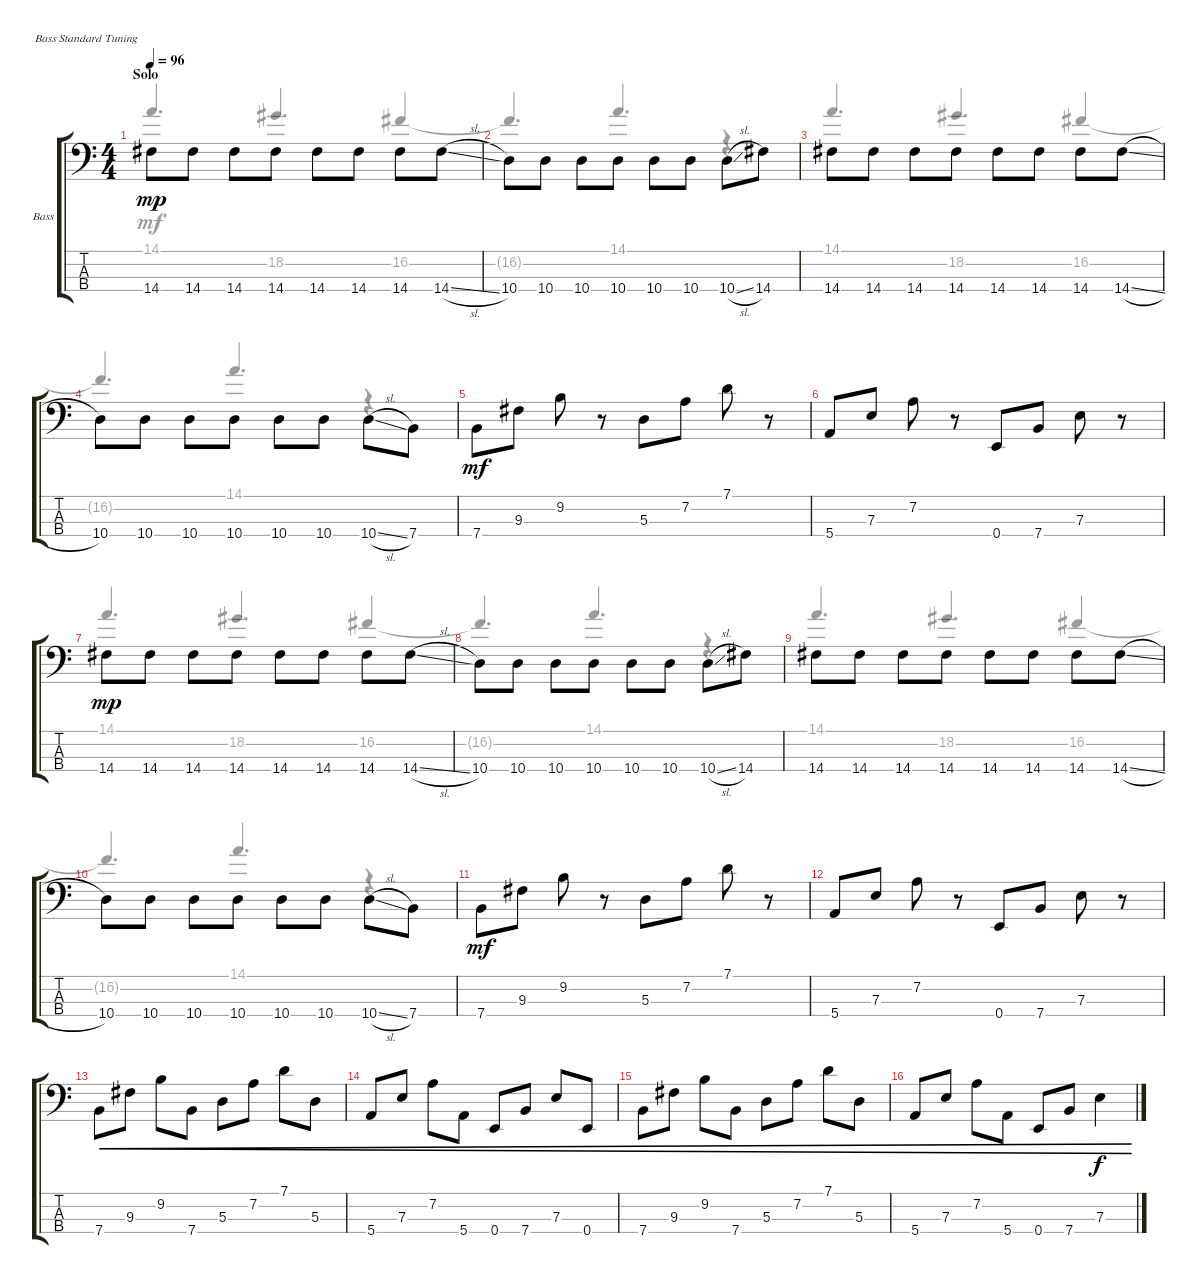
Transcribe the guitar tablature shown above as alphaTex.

\defaultSystemsLayout 4
\bracketExtendMode groupsimilarinstruments
\firstSystemTrackNameOrientation horizontal
\otherSystemsTrackNameOrientation horizontal
\track ("Bass" "Bass") {instrument electricbassfinger}
\staff {score tabs}
\tuning (G2 D2 A1 E1)
\voice
\ts (4 4)
\section ("" "Solo")
\tempo 96
\clef f4
\ks c
14.4.8{dy mp beam invert} 14.4.8 14.4.8{beam invert} 14.4.8 14.4.8{beam invert} 14.4.8 14.4.8{beam invert} 14.4{sl}.8 |
10.4.8{beam invert} 10.4.8 10.4.8{beam invert} 10.4.8 10.4.8{beam invert} 10.4.8 10.4{sl}.8{beam invert} 14.4.8 |
14.4.8{beam invert} 14.4.8 14.4.8{beam invert} 14.4.8 14.4.8{beam invert} 14.4.8 14.4.8{beam invert} 14.4{sl}.8 |
10.4.8{beam invert} 10.4.8 10.4.8{beam invert} 10.4.8 10.4.8{beam invert} 10.4.8 10.4{sl}.8{beam invert} 7.4.8 |
7.4.8{dy mf} 9.3.8 9.2.8 r.8 5.3.8 7.2.8 7.1.8 r.8 |
5.4.8 7.3.8 7.2.8 r.8 0.4.8 7.4.8 7.3.8 r.8 |
14.4.8{dy mp beam invert} 14.4.8 14.4.8{beam invert} 14.4.8 14.4.8{beam invert} 14.4.8 14.4.8{beam invert} 14.4{sl}.8 |
10.4.8{beam invert} 10.4.8 10.4.8{beam invert} 10.4.8 10.4.8{beam invert} 10.4.8 10.4{sl}.8{beam invert} 14.4.8 |
14.4.8{beam invert} 14.4.8 14.4.8{beam invert} 14.4.8 14.4.8{beam invert} 14.4.8 14.4.8{beam invert} 14.4{sl}.8 |
10.4.8{beam invert} 10.4.8 10.4.8{beam invert} 10.4.8 10.4.8{beam invert} 10.4.8 10.4{sl}.8{beam invert} 7.4.8 |
7.4.8{dy mf} 9.3.8 9.2.8 r.8 5.3.8 7.2.8 7.1.8 r.8 |
5.4.8 7.3.8 7.2.8 r.8 0.4.8 7.4.8 7.3.8 r.8 |
7.4.8{cre} 9.3.8{cre} 9.2.8{cre} 7.4.8{cre} 5.3.8{cre} 7.2.8{cre} 7.1.8{cre} 5.3.8{cre} |
5.4.8{cre} 7.3.8{cre} 7.2.8{cre} 5.4.8{cre} 0.4.8{cre} 7.4.8{cre} 7.3.8{cre} 0.4.8{cre} |
7.4.8{cre} 9.3.8{cre} 9.2.8{cre} 7.4.8{cre} 5.3.8{cre} 7.2.8{cre} 7.1.8{cre} 5.3.8{cre} |
5.4.8{cre} 7.3.8{cre} 7.2.8{cre} 5.4.8{cre} 0.4.8{cre} 7.4.8{cre} 7.3.4{cre dy f}
\voice
\clef f4
\ottava regular
\simile none
\ks c
14.1.4{d dy mf beam invert} 18.2.4{d beam invert} 16.2.4{beam invert} |
16.2{t}.4{d beam invert} 14.1.4{d beam invert} r.4{beam invert} |
14.1.4{d beam invert} 18.2.4{d beam invert} 16.2.4{beam invert} |
16.2{t}.4{d beam invert} 14.1.4{d beam invert} r.4{beam invert} |
|
|
14.1.4{d beam invert} 18.2.4{d beam invert} 16.2.4{beam invert} |
16.2{t}.4{d beam invert} 14.1.4{d beam invert} r.4{beam invert} |
14.1.4{d beam invert} 18.2.4{d beam invert} 16.2.4{beam invert} |
16.2{t}.4{d beam invert} 14.1.4{d beam invert} r.4{beam invert} |
|
|
|
|
|
